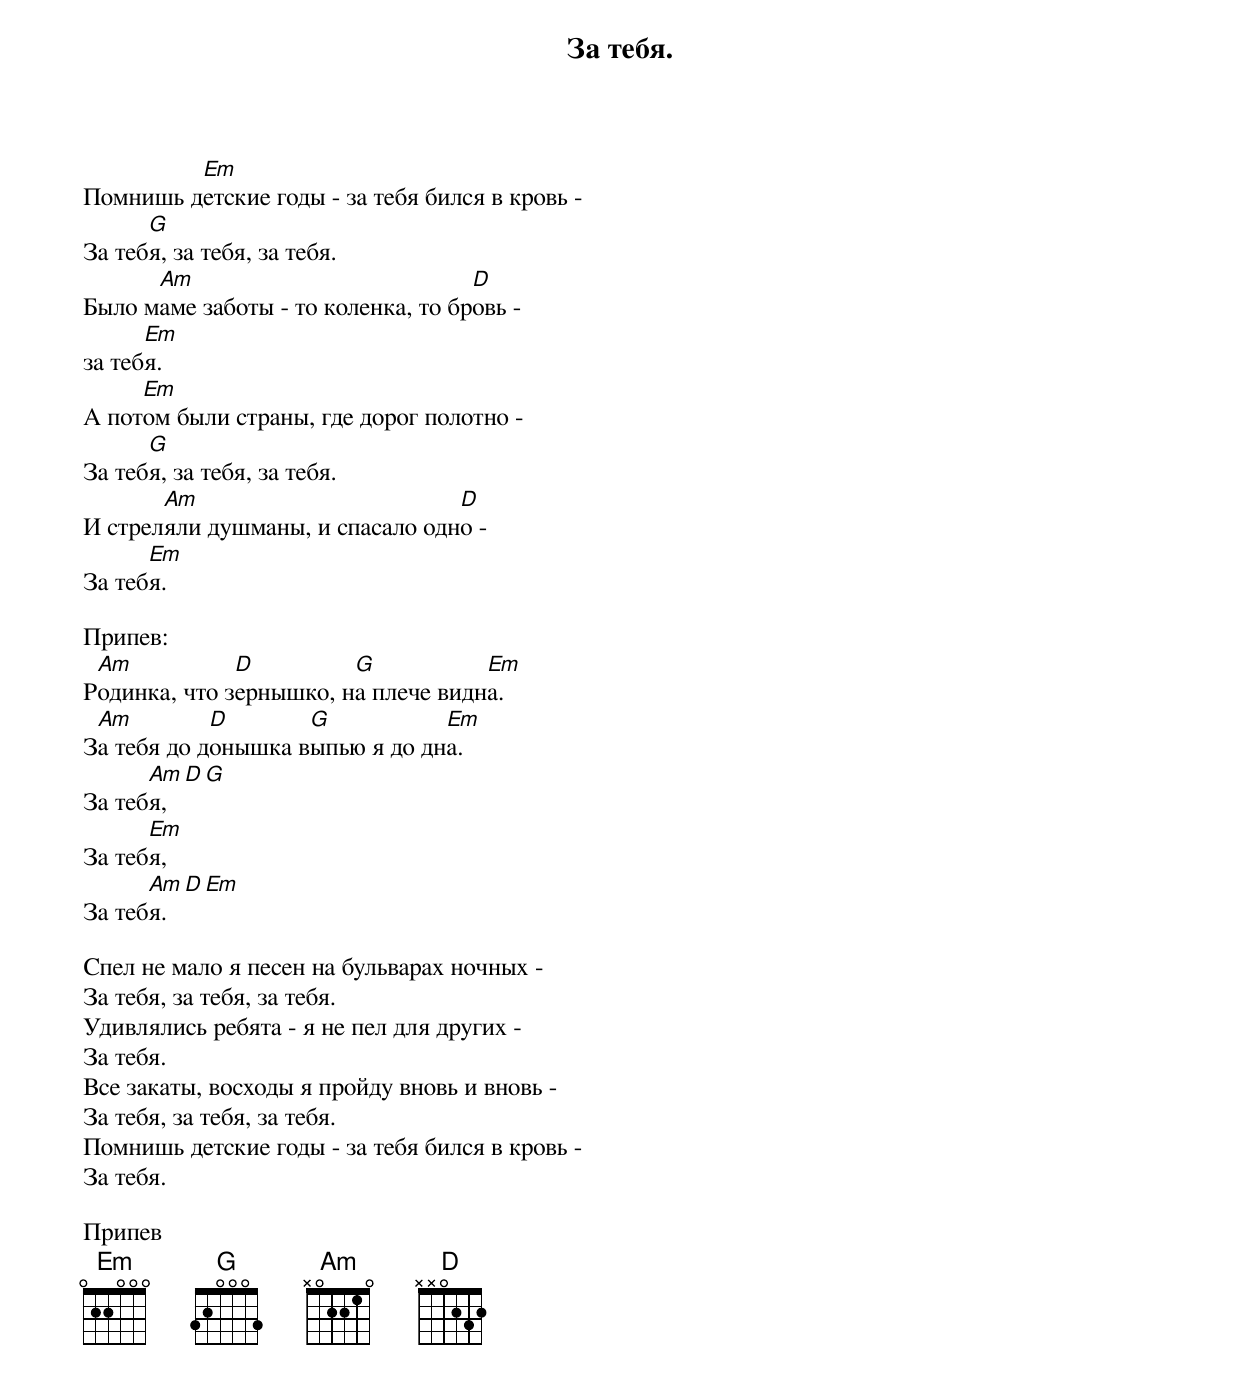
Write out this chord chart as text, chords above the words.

               За тебя.

         Em
Помнишь детские годы - за тебя бился в кровь -
      G
За тебя, за тебя, за тебя.
      Am                            D
Было маме заботы - то коленка, то бровь -
      Em
за тебя.
     Em
А потом были страны, где дорог полотно -
      G
За тебя, за тебя, за тебя.
       Am                        D
И стреляли душманы, и спасало одно -
      Em
За тебя.

Припев:
 Am           D         G           Em
Родинка, что зернышко, на плече видна.
 Am         D       G           Em
За тебя до донышка выпью я до дна.
      Am   D   G
За тебя,
      Em
За тебя,
      Am   D   Em
За тебя.

Спел не мало я песен на бульварах ночных -
За тебя, за тебя, за тебя.
Удивлялись ребята - я не пел для других -
За тебя.
Все закаты, восходы я пройду вновь и вновь -
За тебя, за тебя, за тебя.
Помнишь детские годы - за тебя бился в кровь -
За тебя.

Пpипев
